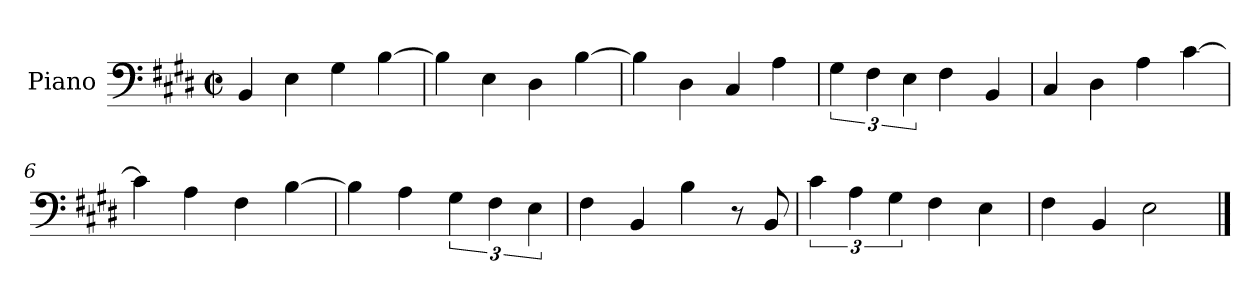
**kern
*part1
*staff1
*I"Piano
*I'Pno
*clefF4
*k[f#c#g#d#]
*M2/2
*met(c|)
=1
4BB/
4E\
4G#\
[4B\
=2
4B\]
4E\
4D#\
[4B\
=3
4B\]
4D#\
4C#/
4A\
=4
6G#\
6F#\
6E\
4F#\
4BB/
=5
4C#/
4D#\
4A\
[4c#\
=6
4c#\]
4A\
4F#\
[4B\
=7
4B\]
4A\
6G#\
6F#\
6E\
=8
4F#\
4BB/
4B\
8r
8BB/
=9
6c#\
6A\
6G#\
4F#\
4E\
=10
4F#\
4BB/
2E\
==
*-
